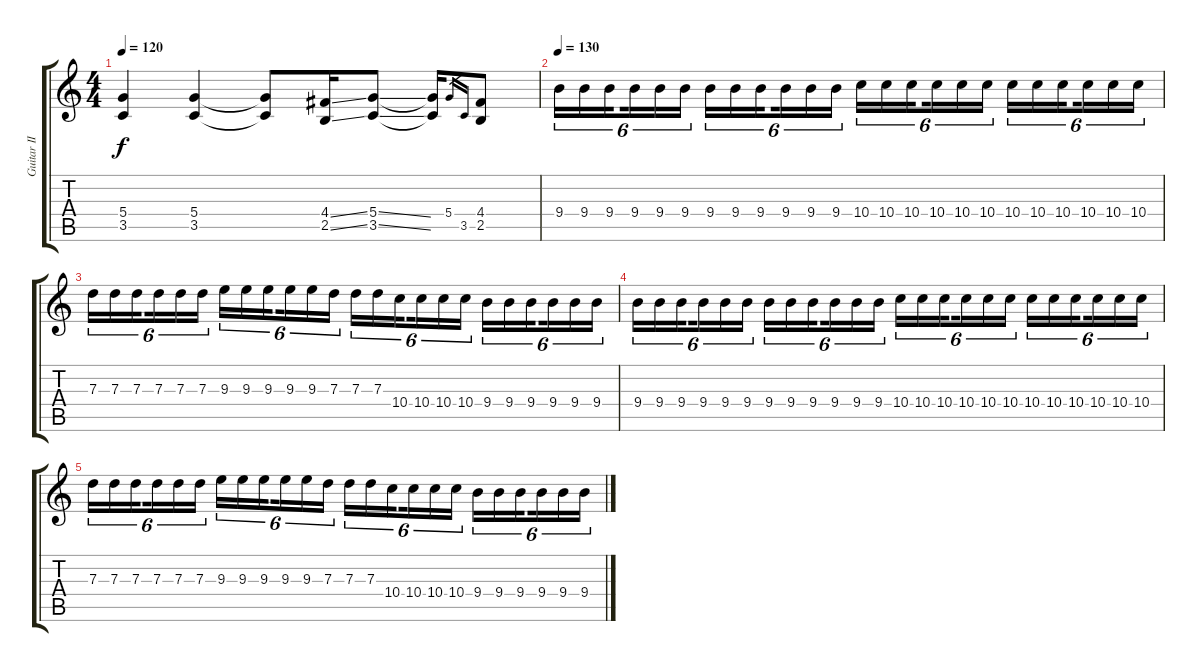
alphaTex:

\track ("Guitar II" "Guitar II") {instrument distortionguitar}
\staff {score tabs}
\tuning (E4 B3 G3 D3 A2 E2) {hide}
\ts (4 4)
\tempo 120
\clef g2
\ks c
(5.4{t} 3.5{t}).4{dy f} (5.4 3.5).4 (5.4{t} 3.5{t}).8 (4.4{ss} 2.5{ss}).16 (5.4{ss} 3.5{ss}).8 (5.4{t} 3.5{t}).16 5.4.16{gr} 3.5.16{gr} (4.4 2.5).8 |
\tempo 130
9.4.16{tu (6 4) volume 5} 9.4.16{tu (6 4)} 9.4.16{tu (6 4) beam splitsecondary} 9.4.16{tu (6 4)} 9.4.16{tu (6 4)} 9.4.16{tu (6 4)} 9.4.16{tu (6 4)} 9.4.16{tu (6 4)} 9.4.16{tu (6 4) beam splitsecondary} 9.4.16{tu (6 4)} 9.4.16{tu (6 4)} 9.4.16{tu (6 4)} 10.4.16{tu (6 4)} 10.4.16{tu (6 4)} 10.4.16{tu (6 4) beam splitsecondary} 10.4.16{tu (6 4)} 10.4.16{tu (6 4)} 10.4.16{tu (6 4)} 10.4.16{tu (6 4)} 10.4.16{tu (6 4)} 10.4.16{tu (6 4) beam splitsecondary} 10.4.16{tu (6 4)} 10.4.16{tu (6 4)} 10.4.16{tu (6 4)} |
7.3.16{tu (6 4)} 7.3.16{tu (6 4)} 7.3.16{tu (6 4) beam splitsecondary} 7.3.16{tu (6 4)} 7.3.16{tu (6 4)} 7.3.16{tu (6 4)} 9.3.16{tu (6 4)} 9.3.16{tu (6 4)} 9.3.16{tu (6 4) beam splitsecondary} 9.3.16{tu (6 4)} 9.3.16{tu (6 4)} 7.3.16{tu (6 4)} 7.3.16{tu (6 4)} 7.3.16{tu (6 4)} 10.4.16{tu (6 4) beam splitsecondary} 10.4.16{tu (6 4)} 10.4.16{tu (6 4)} 10.4.16{tu (6 4)} 9.4.16{tu (6 4)} 9.4.16{tu (6 4)} 9.4.16{tu (6 4) beam splitsecondary} 9.4.16{tu (6 4)} 9.4.16{tu (6 4)} 9.4.16{tu (6 4)} |
9.4.16{tu (6 4)} 9.4.16{tu (6 4)} 9.4.16{tu (6 4) beam splitsecondary} 9.4.16{tu (6 4)} 9.4.16{tu (6 4)} 9.4.16{tu (6 4)} 9.4.16{tu (6 4)} 9.4.16{tu (6 4)} 9.4.16{tu (6 4) beam splitsecondary} 9.4.16{tu (6 4)} 9.4.16{tu (6 4)} 9.4.16{tu (6 4)} 10.4.16{tu (6 4)} 10.4.16{tu (6 4)} 10.4.16{tu (6 4) beam splitsecondary} 10.4.16{tu (6 4)} 10.4.16{tu (6 4)} 10.4.16{tu (6 4)} 10.4.16{tu (6 4)} 10.4.16{tu (6 4)} 10.4.16{tu (6 4) beam splitsecondary} 10.4.16{tu (6 4)} 10.4.16{tu (6 4)} 10.4.16{tu (6 4)} |
7.3.16{tu (6 4)} 7.3.16{tu (6 4)} 7.3.16{tu (6 4) beam splitsecondary} 7.3.16{tu (6 4)} 7.3.16{tu (6 4)} 7.3.16{tu (6 4)} 9.3.16{tu (6 4)} 9.3.16{tu (6 4)} 9.3.16{tu (6 4) beam splitsecondary} 9.3.16{tu (6 4)} 9.3.16{tu (6 4)} 7.3.16{tu (6 4)} 7.3.16{tu (6 4)} 7.3.16{tu (6 4)} 10.4.16{tu (6 4) beam splitsecondary} 10.4.16{tu (6 4)} 10.4.16{tu (6 4)} 10.4.16{tu (6 4)} 9.4.16{tu (6 4)} 9.4.16{tu (6 4)} 9.4.16{tu (6 4) beam splitsecondary} 9.4.16{tu (6 4)} 9.4.16{tu (6 4)} 9.4.16{tu (6 4)}
